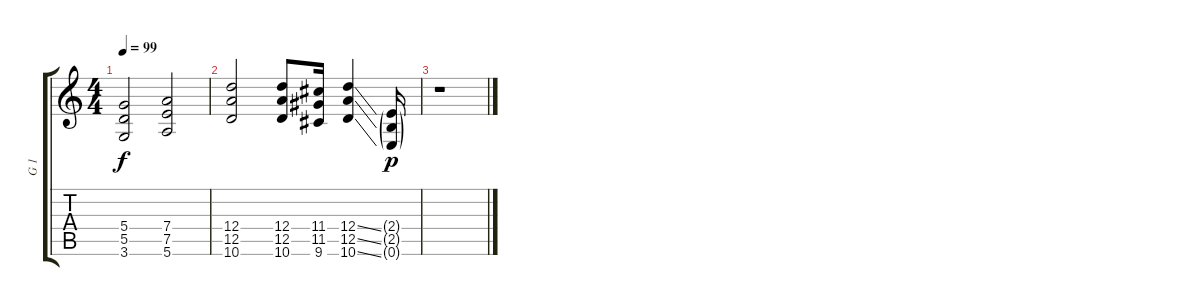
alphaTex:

\track ("G 1" "G 1") {instrument distortionguitar}
\staff {score tabs}
\tuning (E4 B3 G3 D3 A2 E2) {hide}
\ts (4 4)
\tempo 99
\clef g2
\ks c
(5.4 5.5 3.6).2{dy f} (7.4 7.5 5.6).2 |
(12.4 12.5 10.6).2 (12.4 12.5 10.6).8 (11.4 11.5 9.6).16 (12.4{ss} 12.5{ss} 10.6{ss}).4 (2.4{g} 2.5{g} 0.6{g}).16{dy p} |
r.1
